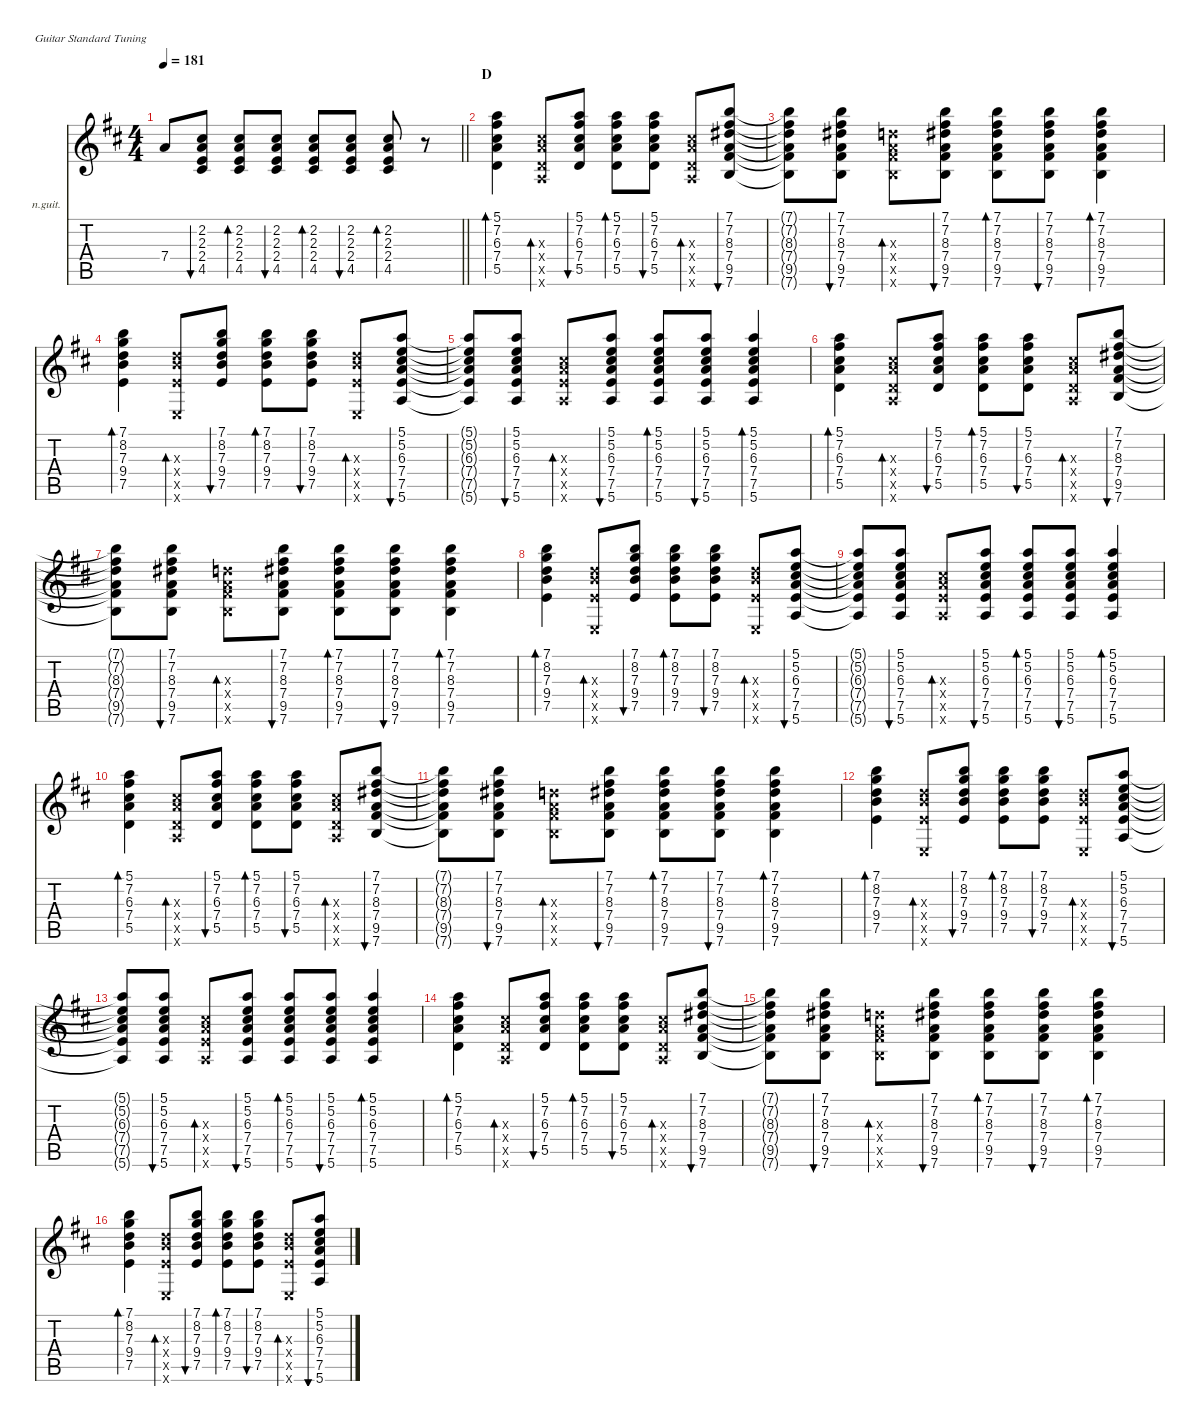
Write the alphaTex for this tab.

\hideDynamics
\bracketExtendMode nobrackets
\firstSystemTrackNameOrientation horizontal
\otherSystemsTrackNameOrientation horizontal
\track ("A.Guitar 2" "n.guit.") {instrument acousticguitarnylon}
\staff {score tabs}
\tuning (E4 B3 G3 D3 A2 E2)
\ts (4 4)
\tempo 181
\clef g2
\barLineRight lightlight
\ks d
7.4{t acc forcenatural}.8{dy f} (2.2{acc #} 2.3{acc forcenatural} 2.4{acc forcenatural} 4.5{acc #}).8{bu 60} (2.2{acc #} 2.3{acc forcenatural} 2.4{acc forcenatural} 4.5{acc #}).8{bd 60} (2.2{acc #} 2.3{acc forcenatural} 2.4{acc forcenatural} 4.5{acc #}).8{bu 60} (2.2{acc #} 2.3{acc forcenatural} 2.4{acc forcenatural} 4.5{acc #}).8{bd 60} (2.2{acc #} 2.3{acc forcenatural} 2.4{acc forcenatural} 4.5{acc #}).8{bu 60} (2.2{acc #} 2.3{acc forcenatural} 2.4{acc forcenatural} 4.5{acc #}).8{bd 60} r.8 |
\section ("" "D")
(5.1{acc forcenatural} 7.2{acc #} 6.3{acc #} 7.4{acc forcenatural} 5.5{acc forcenatural}).4{bd 60} (6.3{x acc #} 7.4{x acc forcenatural} 5.5{x acc forcenatural} 5.6{x acc forcenatural}).8{bd 60} (5.1{acc forcenatural} 7.2{acc #} 6.3{acc #} 7.4{acc forcenatural} 5.5{acc forcenatural}).8{bu 60} (5.1{acc forcenatural} 7.2{acc #} 6.3{acc #} 7.4{acc forcenatural} 5.5{acc forcenatural}).8{bd 60} (5.1{acc forcenatural} 7.2{acc #} 6.3{acc #} 7.4{acc forcenatural} 5.5{acc forcenatural}).8{bu 60} (6.3{x acc #} 7.4{x acc forcenatural} 5.5{x acc forcenatural} 5.6{x acc forcenatural}).8{bd 60} (7.1{acc forcenatural} 7.2{acc #} 8.3{acc #} 7.4{acc forcenatural} 9.5{acc #} 7.6{acc forcenatural}).8{bu 60} |
(7.1{t acc forcenatural} 7.2{t acc #} 8.3{t acc #} 7.4{t acc forcenatural} 9.5{t acc #} 7.6{t acc forcenatural}).8 (7.1{acc forcenatural} 7.2{acc #} 8.3{acc #} 7.4{acc forcenatural} 9.5{acc #} 7.6{acc forcenatural}).8{bu 60} (7.3{x acc forcenatural} 7.4{x acc forcenatural} 9.5{x acc #} 7.6{x acc forcenatural}).8{bd 60} (7.1{acc forcenatural} 7.2{acc #} 8.3{acc #} 7.4{acc forcenatural} 9.5{acc #} 7.6{acc forcenatural}).8{bu 60} (7.1{acc forcenatural} 7.2{acc #} 8.3{acc #} 7.4{acc forcenatural} 9.5{acc #} 7.6{acc forcenatural}).8{bd 60} (7.1{acc forcenatural} 7.2{acc #} 8.3{acc #} 7.4{acc forcenatural} 9.5{acc #} 7.6{acc forcenatural}).8{bu 60} (7.1{acc forcenatural} 7.2{acc #} 8.3{acc #} 7.4{acc forcenatural} 9.5{acc #} 7.6{acc forcenatural}).4{bd 60} |
(7.1{acc forcenatural} 8.2{acc forcenatural} 7.3{acc forcenatural} 9.4{acc forcenatural} 7.5{acc forcenatural}).4{bd 60} (7.3{x acc forcenatural} 9.4{x acc forcenatural} 7.5{x acc forcenatural} 0.6{x acc forcenatural}).8{bd 60} (7.1{acc forcenatural} 8.2{acc forcenatural} 7.3{acc forcenatural} 9.4{acc forcenatural} 7.5{acc forcenatural}).8{bu 60} (7.1{acc forcenatural} 8.2{acc forcenatural} 7.3{acc forcenatural} 9.4{acc forcenatural} 7.5{acc forcenatural}).8{bd 60} (7.1{acc forcenatural} 8.2{acc forcenatural} 7.3{acc forcenatural} 9.4{acc forcenatural} 7.5{acc forcenatural}).8{bu 60} (7.3{x acc forcenatural} 9.4{x acc forcenatural} 7.5{x acc forcenatural} 0.6{x acc forcenatural}).8{bd 60} (5.1{acc forcenatural} 5.2{acc forcenatural} 6.3{acc #} 7.4{acc forcenatural} 7.5{acc forcenatural} 5.6{acc forcenatural}).8{bu 60} |
(5.1{t acc forcenatural} 5.2{t acc forcenatural} 6.3{t acc #} 7.4{t acc forcenatural} 7.5{t acc forcenatural} 5.6{t acc forcenatural}).8 (5.1{acc forcenatural} 5.2{acc forcenatural} 6.3{acc #} 7.4{acc forcenatural} 7.5{acc forcenatural} 5.6{acc forcenatural}).8{bu 60} (6.3{x acc #} 7.4{x acc forcenatural} 7.5{x acc forcenatural} 5.6{x acc forcenatural}).8{bd 60} (5.1{acc forcenatural} 5.2{acc forcenatural} 6.3{acc #} 7.4{acc forcenatural} 7.5{acc forcenatural} 5.6{acc forcenatural}).8{bu 60} (5.1{acc forcenatural} 5.2{acc forcenatural} 6.3{acc #} 7.4{acc forcenatural} 7.5{acc forcenatural} 5.6{acc forcenatural}).8{bd 60} (5.1{acc forcenatural} 5.2{acc forcenatural} 6.3{acc #} 7.4{acc forcenatural} 7.5{acc forcenatural} 5.6{acc forcenatural}).8{bu 60} (5.1{acc forcenatural} 5.2{acc forcenatural} 6.3{acc #} 7.4{acc forcenatural} 7.5{acc forcenatural} 5.6{acc forcenatural}).4{bd 60} |
(5.1{acc forcenatural} 7.2{acc #} 6.3{acc #} 7.4{acc forcenatural} 5.5{acc forcenatural}).4{bd 60} (6.3{x acc #} 7.4{x acc forcenatural} 5.5{x acc forcenatural} 5.6{x acc forcenatural}).8{bd 60} (5.1{acc forcenatural} 7.2{acc #} 6.3{acc #} 7.4{acc forcenatural} 5.5{acc forcenatural}).8{bu 60} (5.1{acc forcenatural} 7.2{acc #} 6.3{acc #} 7.4{acc forcenatural} 5.5{acc forcenatural}).8{bd 60} (5.1{acc forcenatural} 7.2{acc #} 6.3{acc #} 7.4{acc forcenatural} 5.5{acc forcenatural}).8{bu 60} (6.3{x acc #} 7.4{x acc forcenatural} 5.5{x acc forcenatural} 5.6{x acc forcenatural}).8{bd 60} (7.1{acc forcenatural} 7.2{acc #} 8.3{acc #} 7.4{acc forcenatural} 9.5{acc #} 7.6{acc forcenatural}).8{bu 60} |
(7.1{t acc forcenatural} 7.2{t acc #} 8.3{t acc #} 7.4{t acc forcenatural} 9.5{t acc #} 7.6{t acc forcenatural}).8 (7.1{acc forcenatural} 7.2{acc #} 8.3{acc #} 7.4{acc forcenatural} 9.5{acc #} 7.6{acc forcenatural}).8{bu 60} (7.3{x acc forcenatural} 7.4{x acc forcenatural} 9.5{x acc #} 7.6{x acc forcenatural}).8{bd 60} (7.1{acc forcenatural} 7.2{acc #} 8.3{acc #} 7.4{acc forcenatural} 9.5{acc #} 7.6{acc forcenatural}).8{bu 60} (7.1{acc forcenatural} 7.2{acc #} 8.3{acc #} 7.4{acc forcenatural} 9.5{acc #} 7.6{acc forcenatural}).8{bd 60} (7.1{acc forcenatural} 7.2{acc #} 8.3{acc #} 7.4{acc forcenatural} 9.5{acc #} 7.6{acc forcenatural}).8{bu 60} (7.1{acc forcenatural} 7.2{acc #} 8.3{acc #} 7.4{acc forcenatural} 9.5{acc #} 7.6{acc forcenatural}).4{bd 60} |
(7.1{acc forcenatural} 8.2{acc forcenatural} 7.3{acc forcenatural} 9.4{acc forcenatural} 7.5{acc forcenatural}).4{bd 60} (7.3{x acc forcenatural} 9.4{x acc forcenatural} 7.5{x acc forcenatural} 0.6{x acc forcenatural}).8{bd 60} (7.1{acc forcenatural} 8.2{acc forcenatural} 7.3{acc forcenatural} 9.4{acc forcenatural} 7.5{acc forcenatural}).8{bu 60} (7.1{acc forcenatural} 8.2{acc forcenatural} 7.3{acc forcenatural} 9.4{acc forcenatural} 7.5{acc forcenatural}).8{bd 60} (7.1{acc forcenatural} 8.2{acc forcenatural} 7.3{acc forcenatural} 9.4{acc forcenatural} 7.5{acc forcenatural}).8{bu 60} (7.3{x acc forcenatural} 9.4{x acc forcenatural} 7.5{x acc forcenatural} 0.6{x acc forcenatural}).8{bd 60} (5.1{acc forcenatural} 5.2{acc forcenatural} 6.3{acc #} 7.4{acc forcenatural} 7.5{acc forcenatural} 5.6{acc forcenatural}).8{bu 60} |
(5.1{t acc forcenatural} 5.2{t acc forcenatural} 6.3{t acc #} 7.4{t acc forcenatural} 7.5{t acc forcenatural} 5.6{t acc forcenatural}).8 (5.1{acc forcenatural} 5.2{acc forcenatural} 6.3{acc #} 7.4{acc forcenatural} 7.5{acc forcenatural} 5.6{acc forcenatural}).8{bu 60} (6.3{x acc #} 7.4{x acc forcenatural} 7.5{x acc forcenatural} 5.6{x acc forcenatural}).8{bd 60} (5.1{acc forcenatural} 5.2{acc forcenatural} 6.3{acc #} 7.4{acc forcenatural} 7.5{acc forcenatural} 5.6{acc forcenatural}).8{bu 60} (5.1{acc forcenatural} 5.2{acc forcenatural} 6.3{acc #} 7.4{acc forcenatural} 7.5{acc forcenatural} 5.6{acc forcenatural}).8{bd 60} (5.1{acc forcenatural} 5.2{acc forcenatural} 6.3{acc #} 7.4{acc forcenatural} 7.5{acc forcenatural} 5.6{acc forcenatural}).8{bu 60} (5.1{acc forcenatural} 5.2{acc forcenatural} 6.3{acc #} 7.4{acc forcenatural} 7.5{acc forcenatural} 5.6{acc forcenatural}).4{bd 60} |
(5.1{acc forcenatural} 7.2{acc #} 6.3{acc #} 7.4{acc forcenatural} 5.5{acc forcenatural}).4{bd 60} (6.3{x acc #} 7.4{x acc forcenatural} 5.5{x acc forcenatural} 5.6{x acc forcenatural}).8{bd 60} (5.1{acc forcenatural} 7.2{acc #} 6.3{acc #} 7.4{acc forcenatural} 5.5{acc forcenatural}).8{bu 60} (5.1{acc forcenatural} 7.2{acc #} 6.3{acc #} 7.4{acc forcenatural} 5.5{acc forcenatural}).8{bd 60} (5.1{acc forcenatural} 7.2{acc #} 6.3{acc #} 7.4{acc forcenatural} 5.5{acc forcenatural}).8{bu 60} (6.3{x acc #} 7.4{x acc forcenatural} 5.5{x acc forcenatural} 5.6{x acc forcenatural}).8{bd 60} (7.1{acc forcenatural} 7.2{acc #} 8.3{acc #} 7.4{acc forcenatural} 9.5{acc #} 7.6{acc forcenatural}).8{bu 60} |
(7.1{t acc forcenatural} 7.2{t acc #} 8.3{t acc #} 7.4{t acc forcenatural} 9.5{t acc #} 7.6{t acc forcenatural}).8 (7.1{acc forcenatural} 7.2{acc #} 8.3{acc #} 7.4{acc forcenatural} 9.5{acc #} 7.6{acc forcenatural}).8{bu 60} (7.3{x acc forcenatural} 7.4{x acc forcenatural} 9.5{x acc #} 7.6{x acc forcenatural}).8{bd 60} (7.1{acc forcenatural} 7.2{acc #} 8.3{acc #} 7.4{acc forcenatural} 9.5{acc #} 7.6{acc forcenatural}).8{bu 60} (7.1{acc forcenatural} 7.2{acc #} 8.3{acc #} 7.4{acc forcenatural} 9.5{acc #} 7.6{acc forcenatural}).8{bd 60} (7.1{acc forcenatural} 7.2{acc #} 8.3{acc #} 7.4{acc forcenatural} 9.5{acc #} 7.6{acc forcenatural}).8{bu 60} (7.1{acc forcenatural} 7.2{acc #} 8.3{acc #} 7.4{acc forcenatural} 9.5{acc #} 7.6{acc forcenatural}).4{bd 60} |
(7.1{acc forcenatural} 8.2{acc forcenatural} 7.3{acc forcenatural} 9.4{acc forcenatural} 7.5{acc forcenatural}).4{bd 60} (7.3{x acc forcenatural} 9.4{x acc forcenatural} 7.5{x acc forcenatural} 0.6{x acc forcenatural}).8{bd 60} (7.1{acc forcenatural} 8.2{acc forcenatural} 7.3{acc forcenatural} 9.4{acc forcenatural} 7.5{acc forcenatural}).8{bu 60} (7.1{acc forcenatural} 8.2{acc forcenatural} 7.3{acc forcenatural} 9.4{acc forcenatural} 7.5{acc forcenatural}).8{bd 60} (7.1{acc forcenatural} 8.2{acc forcenatural} 7.3{acc forcenatural} 9.4{acc forcenatural} 7.5{acc forcenatural}).8{bu 60} (7.3{x acc forcenatural} 9.4{x acc forcenatural} 7.5{x acc forcenatural} 0.6{x acc forcenatural}).8{bd 60} (5.1{acc forcenatural} 5.2{acc forcenatural} 6.3{acc #} 7.4{acc forcenatural} 7.5{acc forcenatural} 5.6{acc forcenatural}).8{bu 60} |
(5.1{t acc forcenatural} 5.2{t acc forcenatural} 6.3{t acc #} 7.4{t acc forcenatural} 7.5{t acc forcenatural} 5.6{t acc forcenatural}).8 (5.1{acc forcenatural} 5.2{acc forcenatural} 6.3{acc #} 7.4{acc forcenatural} 7.5{acc forcenatural} 5.6{acc forcenatural}).8{bu 60} (6.3{x acc #} 7.4{x acc forcenatural} 7.5{x acc forcenatural} 5.6{x acc forcenatural}).8{bd 60} (5.1{acc forcenatural} 5.2{acc forcenatural} 6.3{acc #} 7.4{acc forcenatural} 7.5{acc forcenatural} 5.6{acc forcenatural}).8{bu 60} (5.1{acc forcenatural} 5.2{acc forcenatural} 6.3{acc #} 7.4{acc forcenatural} 7.5{acc forcenatural} 5.6{acc forcenatural}).8{bd 60} (5.1{acc forcenatural} 5.2{acc forcenatural} 6.3{acc #} 7.4{acc forcenatural} 7.5{acc forcenatural} 5.6{acc forcenatural}).8{bu 60} (5.1{acc forcenatural} 5.2{acc forcenatural} 6.3{acc #} 7.4{acc forcenatural} 7.5{acc forcenatural} 5.6{acc forcenatural}).4{bd 60} |
(5.1{acc forcenatural} 7.2{acc #} 6.3{acc #} 7.4{acc forcenatural} 5.5{acc forcenatural}).4{bd 60} (6.3{x acc #} 7.4{x acc forcenatural} 5.5{x acc forcenatural} 5.6{x acc forcenatural}).8{bd 60} (5.1{acc forcenatural} 7.2{acc #} 6.3{acc #} 7.4{acc forcenatural} 5.5{acc forcenatural}).8{bu 60} (5.1{acc forcenatural} 7.2{acc #} 6.3{acc #} 7.4{acc forcenatural} 5.5{acc forcenatural}).8{bd 60} (5.1{acc forcenatural} 7.2{acc #} 6.3{acc #} 7.4{acc forcenatural} 5.5{acc forcenatural}).8{bu 60} (6.3{x acc #} 7.4{x acc forcenatural} 5.5{x acc forcenatural} 5.6{x acc forcenatural}).8{bd 60} (7.1{acc forcenatural} 7.2{acc #} 8.3{acc #} 7.4{acc forcenatural} 9.5{acc #} 7.6{acc forcenatural}).8{bu 60} |
(7.1{t acc forcenatural} 7.2{t acc #} 8.3{t acc #} 7.4{t acc forcenatural} 9.5{t acc #} 7.6{t acc forcenatural}).8 (7.1{acc forcenatural} 7.2{acc #} 8.3{acc #} 7.4{acc forcenatural} 9.5{acc #} 7.6{acc forcenatural}).8{bu 60} (7.3{x acc forcenatural} 7.4{x acc forcenatural} 9.5{x acc #} 7.6{x acc forcenatural}).8{bd 60} (7.1{acc forcenatural} 7.2{acc #} 8.3{acc #} 7.4{acc forcenatural} 9.5{acc #} 7.6{acc forcenatural}).8{bu 60} (7.1{acc forcenatural} 7.2{acc #} 8.3{acc #} 7.4{acc forcenatural} 9.5{acc #} 7.6{acc forcenatural}).8{bd 60} (7.1{acc forcenatural} 7.2{acc #} 8.3{acc #} 7.4{acc forcenatural} 9.5{acc #} 7.6{acc forcenatural}).8{bu 60} (7.1{acc forcenatural} 7.2{acc #} 8.3{acc #} 7.4{acc forcenatural} 9.5{acc #} 7.6{acc forcenatural}).4{bd 60} |
(7.1{acc forcenatural} 8.2{acc forcenatural} 7.3{acc forcenatural} 9.4{acc forcenatural} 7.5{acc forcenatural}).4{bd 60} (7.3{x acc forcenatural} 9.4{x acc forcenatural} 7.5{x acc forcenatural} 0.6{x acc forcenatural}).8{bd 60} (7.1{acc forcenatural} 8.2{acc forcenatural} 7.3{acc forcenatural} 9.4{acc forcenatural} 7.5{acc forcenatural}).8{bu 60} (7.1{acc forcenatural} 8.2{acc forcenatural} 7.3{acc forcenatural} 9.4{acc forcenatural} 7.5{acc forcenatural}).8{bd 60} (7.1{acc forcenatural} 8.2{acc forcenatural} 7.3{acc forcenatural} 9.4{acc forcenatural} 7.5{acc forcenatural}).8{bu 60} (7.3{x acc forcenatural} 9.4{x acc forcenatural} 7.5{x acc forcenatural} 0.6{x acc forcenatural}).8{bd 60} (5.1{acc forcenatural} 5.2{acc forcenatural} 6.3{acc #} 7.4{acc forcenatural} 7.5{acc forcenatural} 5.6{acc forcenatural}).8{bu 60}
